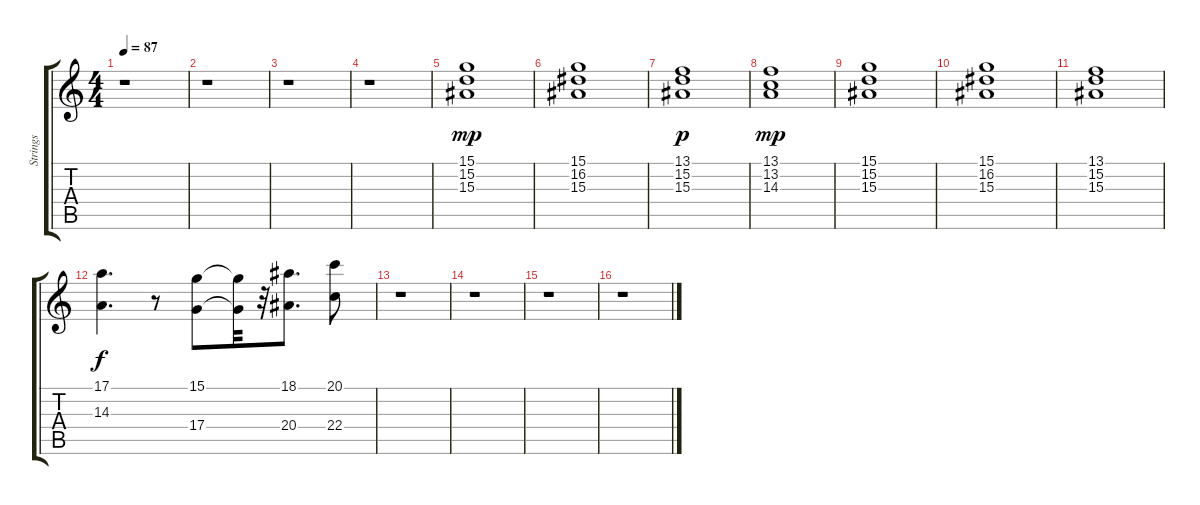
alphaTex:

\track ("Strings   " "Strings   ") {instrument stringensemble1}
\staff {score tabs}
\tuning (E4 B3 G3 D3 A2 E2) {hide}
\ts (4 4)
\tempo 87
\clef g2
\ks c
r.1{dy f} |
r.1 |
r.1 |
r.1 |
(15.1 15.2 15.3).1{dy mp} |
(15.1 16.2 15.3).1 |
(13.1 15.2 15.3).1{dy p} |
(13.1 13.2 14.3).1{dy mp} |
(15.1 15.2 15.3).1 |
(15.1 16.2 15.3).1 |
(13.1 15.2 15.3).1 |
(17.1 14.3).4{d dy f} r.8 (15.1 17.4).8 (15.1{t} 17.4{t}).32 r.32 (18.1 20.4).8{d} (20.1 22.4).8 |
r.1 |
r.1 |
r.1 |
r.1
